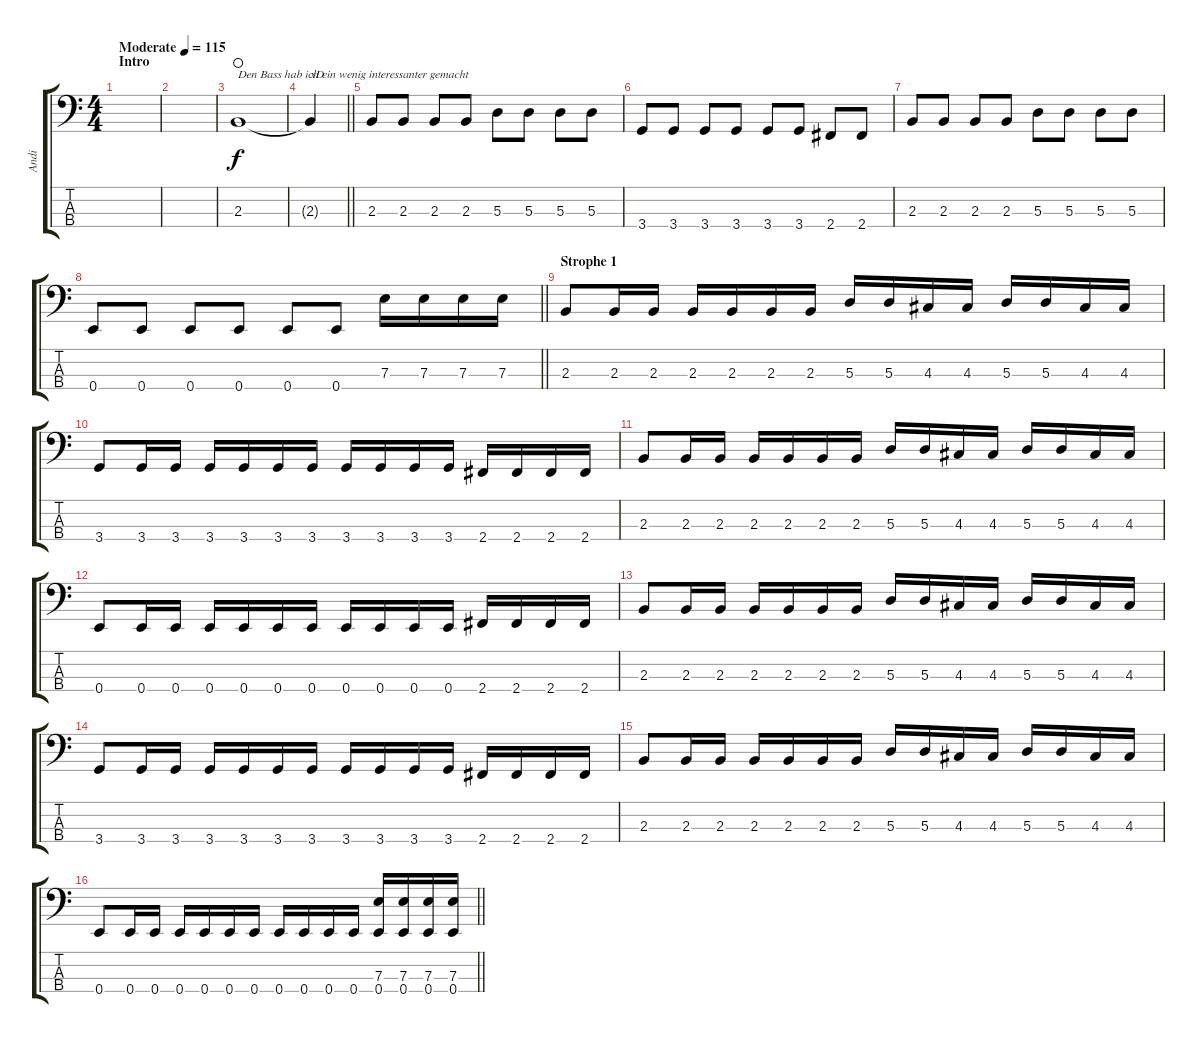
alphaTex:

\track ("Andi" "Andi") {instrument electricbassfinger}
\staff {score tabs}
\tuning (G2 D2 A1 E1) {hide}
\ts (4 4)
\section ("" "Intro")
\tempo (115 "Moderate")
\clef f4
\ks c
|
|
2.3.1{txt "Den Bass hab ich ein wenig interessanter gemacht " waho} |
\barLineRight lightlight
2.3{t}.4{txt "xD"} |
2.3.8 2.3.8 2.3.8 2.3.8 5.3.8 5.3.8 5.3.8 5.3.8 |
3.4.8 3.4.8 3.4.8 3.4.8 3.4.8 3.4.8 2.4.8 2.4.8 |
2.3.8 2.3.8 2.3.8 2.3.8 5.3.8 5.3.8 5.3.8 5.3.8 |
\barLineRight lightlight
0.4.8 0.4.8 0.4.8 0.4.8 0.4.8 0.4.8 7.3.16 7.3.16 7.3.16 7.3.16 |
\section ("" "Strophe 1")
2.3.8 2.3.16 2.3.16 2.3.16 2.3.16 2.3.16 2.3.16 5.3.16 5.3.16 4.3.16 4.3.16 5.3.16 5.3.16 4.3.16 4.3.16 |
3.4.8 3.4.16 3.4.16 3.4.16 3.4.16 3.4.16 3.4.16 3.4.16 3.4.16 3.4.16 3.4.16 2.4.16 2.4.16 2.4.16 2.4.16 |
2.3.8 2.3.16 2.3.16 2.3.16 2.3.16 2.3.16 2.3.16 5.3.16 5.3.16 4.3.16 4.3.16 5.3.16 5.3.16 4.3.16 4.3.16 |
0.4.8 0.4.16 0.4.16 0.4.16 0.4.16 0.4.16 0.4.16 0.4.16 0.4.16 0.4.16 0.4.16 2.4.16 2.4.16 2.4.16 2.4.16 |
2.3.8 2.3.16 2.3.16 2.3.16 2.3.16 2.3.16 2.3.16 5.3.16 5.3.16 4.3.16 4.3.16 5.3.16 5.3.16 4.3.16 4.3.16 |
3.4.8 3.4.16 3.4.16 3.4.16 3.4.16 3.4.16 3.4.16 3.4.16 3.4.16 3.4.16 3.4.16 2.4.16 2.4.16 2.4.16 2.4.16 |
2.3.8 2.3.16 2.3.16 2.3.16 2.3.16 2.3.16 2.3.16 5.3.16 5.3.16 4.3.16 4.3.16 5.3.16 5.3.16 4.3.16 4.3.16 |
\barLineRight lightlight
0.4.8 0.4.16 0.4.16 0.4.16 0.4.16 0.4.16 0.4.16 0.4.16 0.4.16 0.4.16 0.4.16 (7.3 0.4).16 (7.3 0.4).16 (7.3 0.4).16 (7.3 0.4).16
